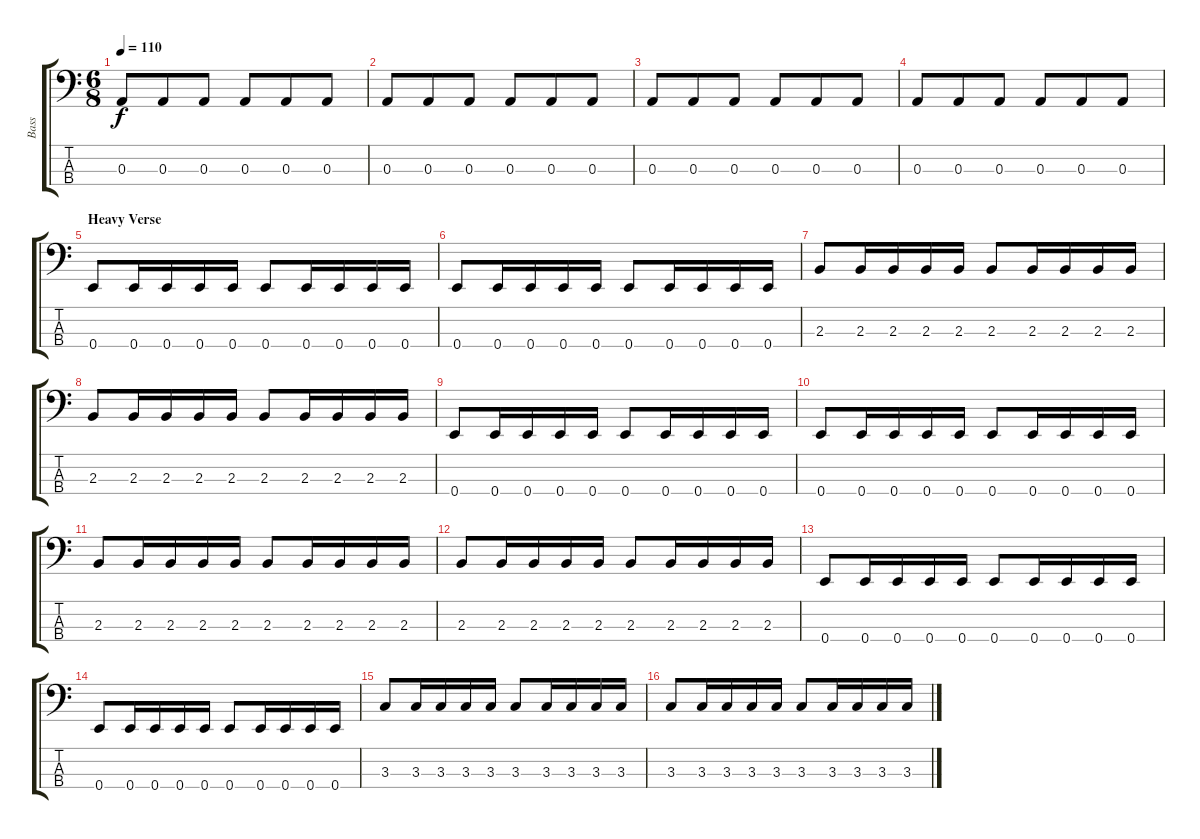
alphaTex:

\track ("Bass" "Bass") {instrument electricbasspick}
\staff {score tabs}
\tuning (G2 D2 A1 E1) {hide}
\ts (6 8)
\tempo 110
\clef f4
\ks c
0.3.8{dy f} 0.3.8 0.3.8 0.3.8 0.3.8 0.3.8 |
0.3.8 0.3.8 0.3.8 0.3.8 0.3.8 0.3.8 |
0.3.8 0.3.8 0.3.8 0.3.8 0.3.8 0.3.8 |
0.3.8 0.3.8 0.3.8 0.3.8 0.3.8 0.3.8 |
\section ("" "Heavy Verse")
0.4.8 0.4.16 0.4.16 0.4.16 0.4.16 0.4.8 0.4.16 0.4.16 0.4.16 0.4.16 |
0.4.8 0.4.16 0.4.16 0.4.16 0.4.16 0.4.8 0.4.16 0.4.16 0.4.16 0.4.16 |
2.3.8 2.3.16 2.3.16 2.3.16 2.3.16 2.3.8 2.3.16 2.3.16 2.3.16 2.3.16 |
2.3.8 2.3.16 2.3.16 2.3.16 2.3.16 2.3.8 2.3.16 2.3.16 2.3.16 2.3.16 |
0.4.8 0.4.16 0.4.16 0.4.16 0.4.16 0.4.8 0.4.16 0.4.16 0.4.16 0.4.16 |
0.4.8 0.4.16 0.4.16 0.4.16 0.4.16 0.4.8 0.4.16 0.4.16 0.4.16 0.4.16 |
2.3.8 2.3.16 2.3.16 2.3.16 2.3.16 2.3.8 2.3.16 2.3.16 2.3.16 2.3.16 |
2.3.8 2.3.16 2.3.16 2.3.16 2.3.16 2.3.8 2.3.16 2.3.16 2.3.16 2.3.16 |
0.4.8 0.4.16 0.4.16 0.4.16 0.4.16 0.4.8 0.4.16 0.4.16 0.4.16 0.4.16 |
0.4.8 0.4.16 0.4.16 0.4.16 0.4.16 0.4.8 0.4.16 0.4.16 0.4.16 0.4.16 |
3.3.8 3.3.16 3.3.16 3.3.16 3.3.16 3.3.8 3.3.16 3.3.16 3.3.16 3.3.16 |
3.3.8 3.3.16 3.3.16 3.3.16 3.3.16 3.3.8 3.3.16 3.3.16 3.3.16 3.3.16
